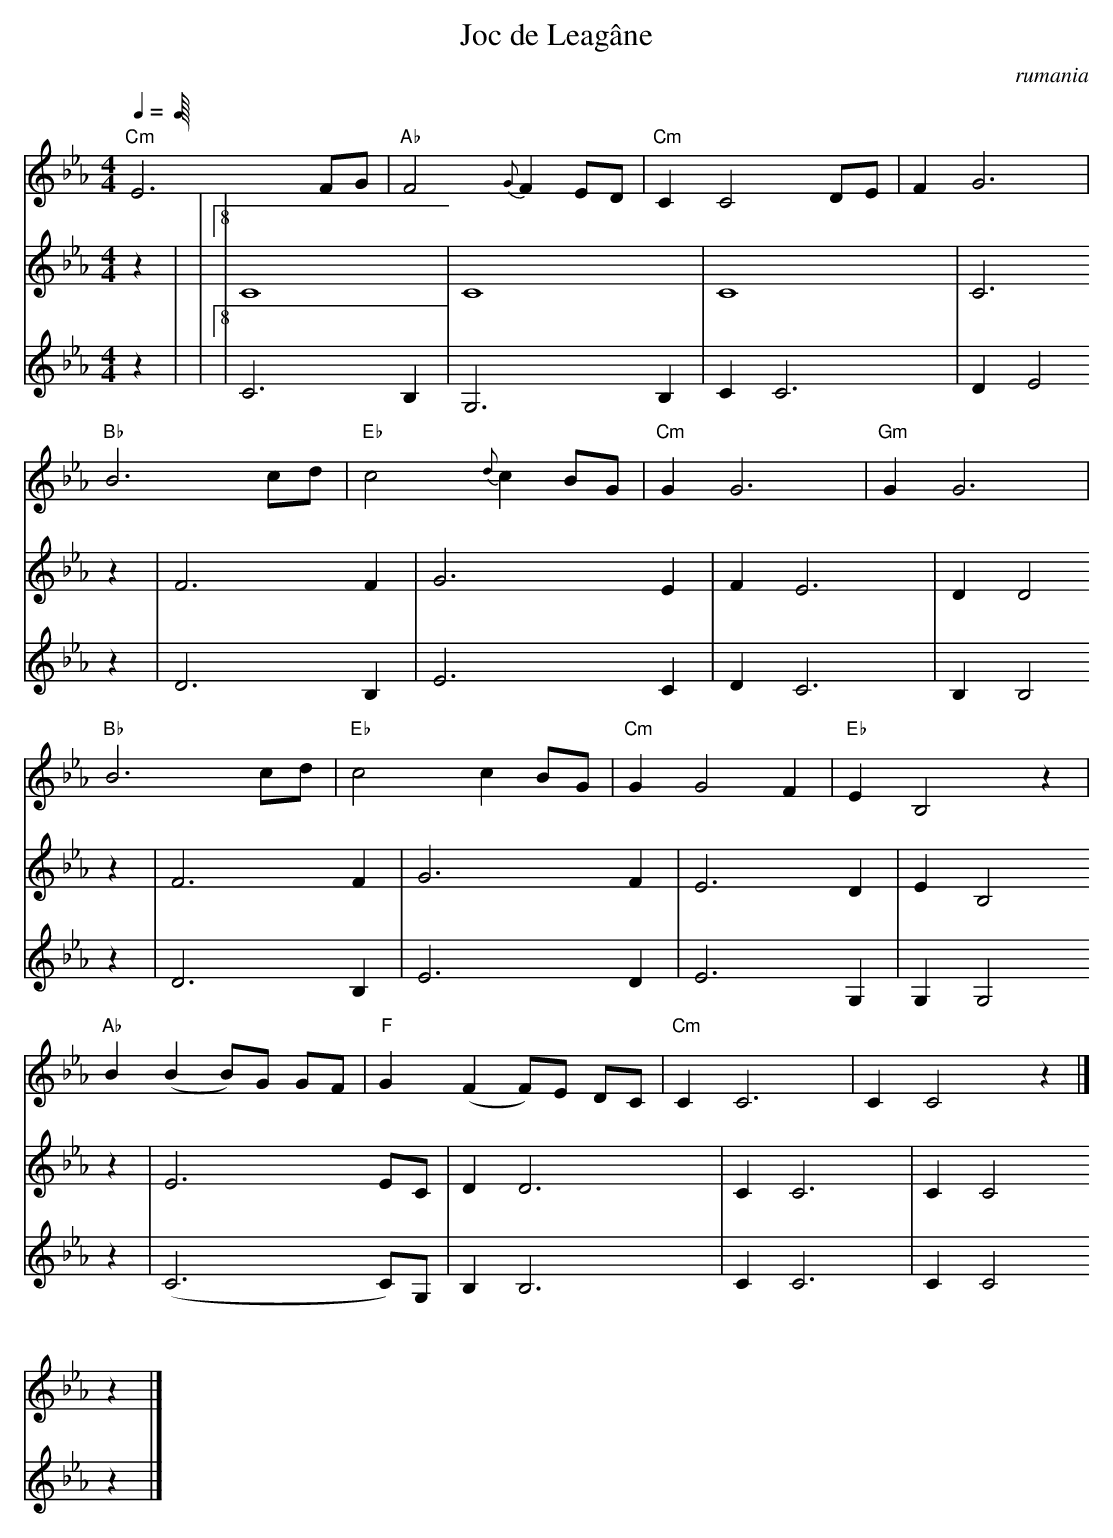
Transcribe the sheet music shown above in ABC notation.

X:1
T:Joc de Leag\^ane
O:rumania
M:4/4
L:1/8
Q:1/4=
K:Cm
V:1
"Cm" E6 FG |"Ab" F4 {G}F2 ED |"Cm" C2 C4 DE |F2 G6 |
"Bb" B6 cd |"Eb" c4 {d}c2 BG |"Cm" G2 G6 |"Gm" G2 G6 |
"Bb" B6 cd |"Eb" c4 c2 BG |"Cm" G2 G4 F2 |"Eb" E2 B,4 z2 |
"Ab" B2 (B2 B)G GF |"F" G2 (F2 F)E DC |"Cm" C2 C6 |C2 C4 z2 |]
V:2          %2e stem
z2 |  |8 |C8 |
C8 |C8 |C6 z2 |F6 F2 |
G6 E2 |F2 E6 |D2 D4 z2 |F6 F2 |
G6 F2 |E6 D2 |E2 B,4 z2 |E6 EC |
D2 D6 |C2 C6 |C2 C4 z2 |]
V:3          %3e stem
z2 |  |8 8 |C6 B,2 |
G,6 B,2 |C2 C6 |D2 E4 z2 |D6 B,2 |
E6 C2 |D2 C6 |B,2 B,4 z2 |D6 B,2 |
E6 D2 |E6 G,2 |G,2 G,4 z2 |(C6 C)G, |
B,2 B,6 |C2 C6 |C2 C4 z2 |]
